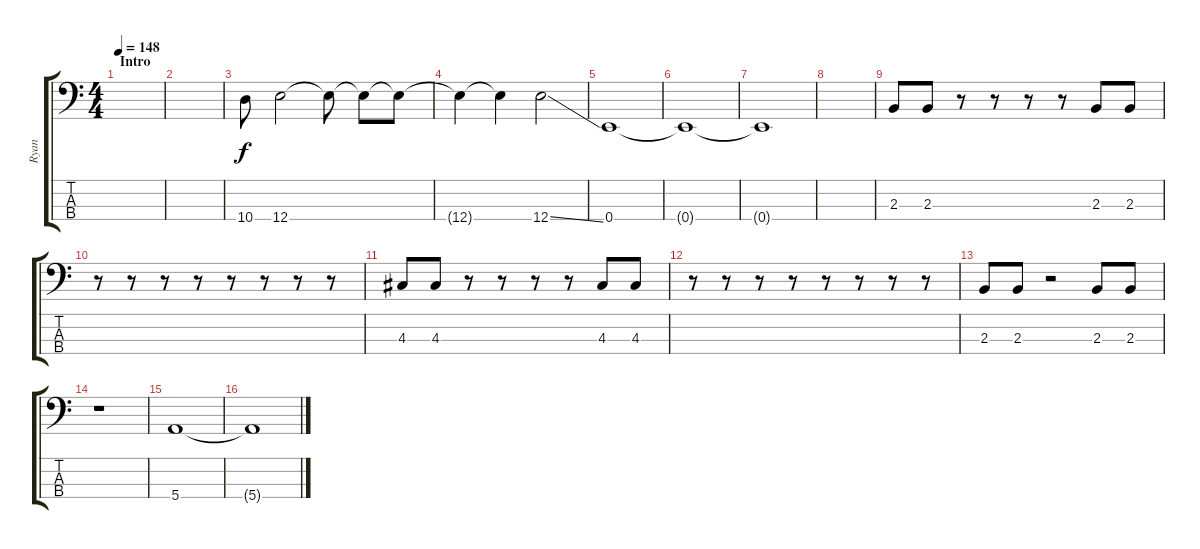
\track ("Ryan" "Ryan") {instrument electricbassfinger}
\staff {score tabs}
\tuning (G2 D2 A1 E1) {hide}
\ts (4 4)
\section ("" "Intro")
\tempo 148
\clef f4
\ks c
|
|
10.4.8 12.4.2 12.4{t}.8 12.4{t}.8 12.4{t}.8 |
12.4{t}.4 12.4{t}.4 12.4{ss}.2 |
0.4.1 |
0.4{t}.1 |
0.4{t}.1 |
|
2.3.8 2.3.8 r.8 r.8 r.8 r.8 2.3.8 2.3.8 |
r.8 r.8 r.8 r.8 r.8 r.8 r.8 r.8 |
4.3.8 4.3.8 r.8 r.8 r.8 r.8 4.3.8 4.3.8 |
r.8 r.8 r.8 r.8 r.8 r.8 r.8 r.8 |
2.3.8 2.3.8 r.2 2.3.8 2.3.8 |
r.1 |
5.4.1 |
5.4{t}.1
